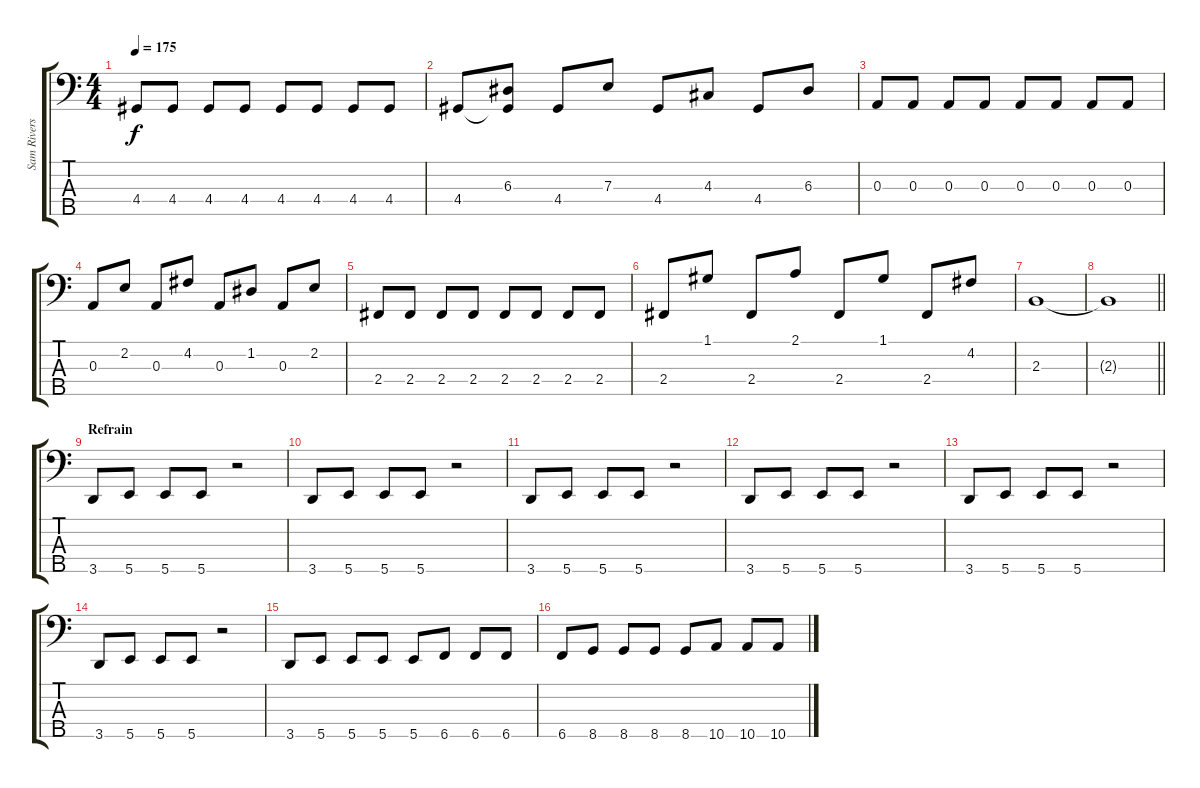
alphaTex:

\track ("Sam Rivers" "Sam Rivers") {instrument electricbassfinger}
\staff {score tabs}
\tuning (G2 D2 A1 E1 B0) {hide}
\ts (4 4)
\tempo 175
\clef f4
\ks c
4.4.8{dy f} 4.4.8 4.4.8 4.4.8 4.4.8 4.4.8 4.4.8 4.4.8 |
4.4.8 (6.3 4.4{t}).8 4.4.8 7.3.8 4.4.8 4.3.8 4.4.8 6.3.8 |
0.3.8 0.3.8 0.3.8 0.3.8 0.3.8 0.3.8 0.3.8 0.3.8 |
0.3.8 2.2.8 0.3.8 4.2.8 0.3.8 1.2.8 0.3.8 2.2.8 |
2.4.8 2.4.8 2.4.8 2.4.8 2.4.8 2.4.8 2.4.8 2.4.8 |
2.4.8 1.1.8 2.4.8 2.1.8 2.4.8 1.1.8 2.4.8 4.2.8 |
2.3.1 |
\barLineRight lightlight
2.3{t}.1 |
\section ("" "Refrain")
3.5.8 5.5.8 5.5.8 5.5.8 r.2 |
3.5.8 5.5.8 5.5.8 5.5.8 r.2 |
3.5.8 5.5.8 5.5.8 5.5.8 r.2 |
3.5.8 5.5.8 5.5.8 5.5.8 r.2 |
3.5.8 5.5.8 5.5.8 5.5.8 r.2 |
3.5.8 5.5.8 5.5.8 5.5.8 r.2 |
3.5.8 5.5.8 5.5.8 5.5.8 5.5.8 6.5.8 6.5.8 6.5.8 |
6.5.8 8.5.8 8.5.8 8.5.8 8.5.8 10.5.8 10.5.8 10.5.8
